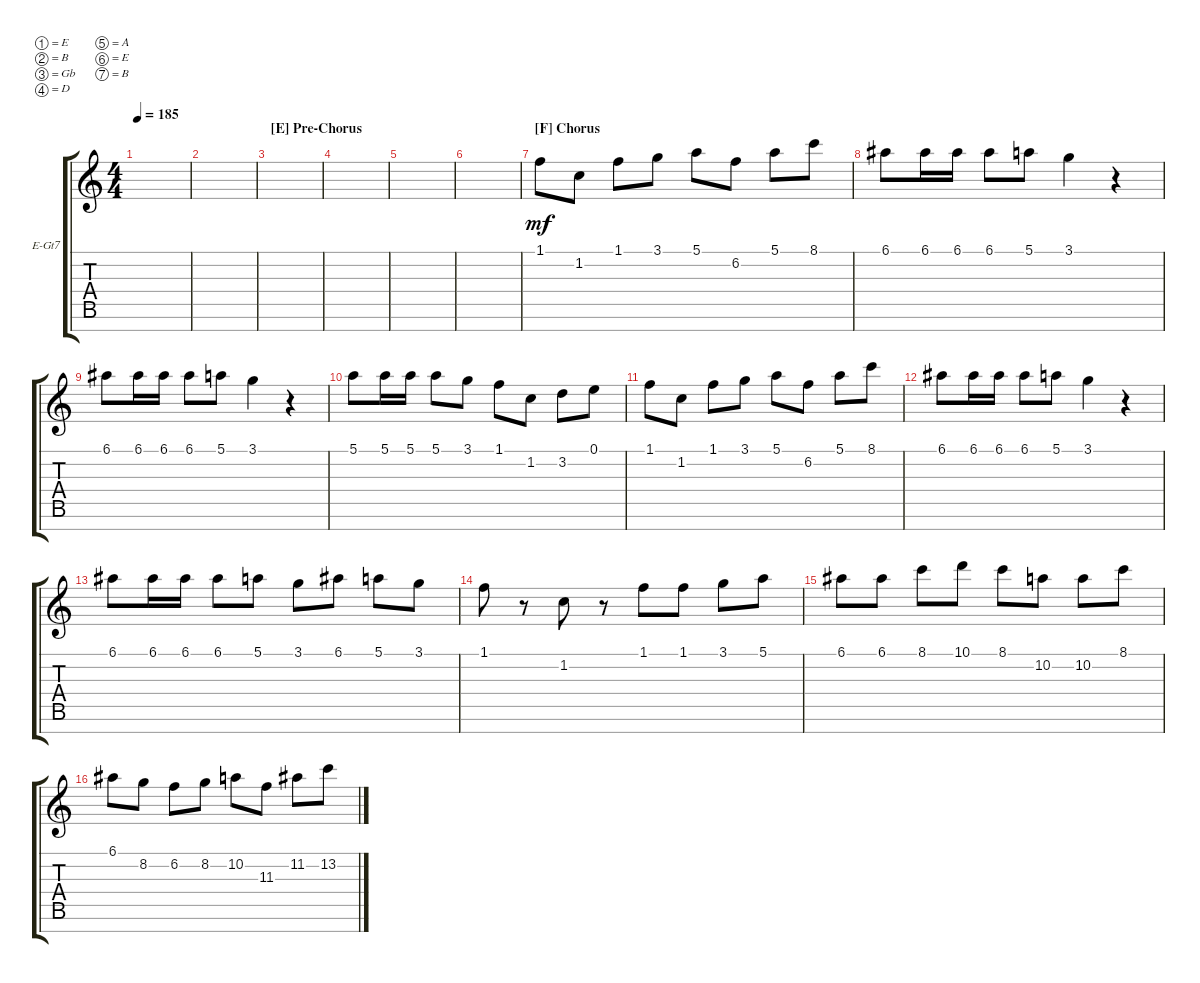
\defaultSystemsLayout 4
\bracketExtendMode groupsimilarinstruments
\firstSystemTrackNameOrientation horizontal
\otherSystemsTrackNameOrientation horizontal
\track ("Synth Lead I" "E-Gt7") {instrument stringensemble1}
\staff {score tabs}
\tuning (E4 B3 Gb3 D3 A2 E2 B1)
\displaytranspose 12
\ts (4 4)
\tempo 185
\clef g2
\scale
0.333333
\ks c
|
\scale
0.333333 |
\section ("E" "Pre-Chorus")
\scale
0.333333 |
\scale
0.333333 |
\scale
0.333333 |
\scale
0.333333 |
\section ("F" "Chorus")
\scale
0.333333 1.1.8{dy mf} 1.2.8 1.1.8 3.1.8 5.1.8 6.2.8 5.1.8 8.1.8 |
\scale
0.333333 6.1.8 6.1.16 6.1.16 6.1.8 5.1.8 3.1.4 r.4 |
\scale
0.333333 6.1.8 6.1.16 6.1.16 6.1.8 5.1.8 3.1.4 r.4 |
\scale
0.333333 5.1.8 5.1.16 5.1.16 5.1.8 3.1.8 1.1.8 1.2.8 3.2.8 0.1.8 |
\scale
0.333333 1.1.8 1.2.8 1.1.8 3.1.8 5.1.8 6.2.8 5.1.8 8.1.8 |
\scale
0.333333 6.1.8 6.1.16 6.1.16 6.1.8 5.1.8 3.1.4 r.4 |
\scale
0.333333 6.1.8 6.1.16 6.1.16 6.1.8 5.1.8 3.1.8 6.1.8 5.1.8 3.1.8 |
\scale
0.333333 1.1.8 r.8 1.2.8 r.8 1.1.8 1.1.8 3.1.8 5.1.8 |
\scale
0.333333 6.1.8 6.1.8 8.1.8 10.1.8 8.1.8 10.2.8 10.2.8 8.1.8 |
\scale
0.333333 6.1.8 8.2.8 6.2.8 8.2.8 10.2.8 11.3.8 11.2.8 13.2.8
